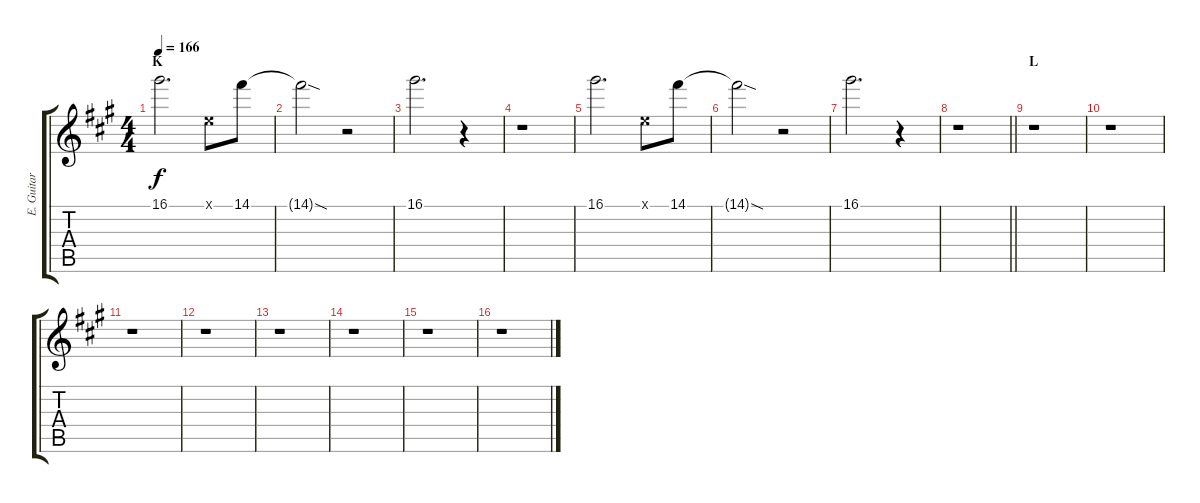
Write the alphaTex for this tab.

\track ("E. Guitar IV" "E. Guitar ") {instrument overdrivenguitar}
\staff {score tabs}
\tuning (E4 B3 G3 D3 A2 E2) {hide}
\ts (4 4)
\section ("" "K")
\tempo 166
\clef g2
\ks a
16.1.2{d dy f} 0.1{x}.8 14.1.8 |
14.1{sod t}.2 r.2 |
16.1.2{d} r.4 |
r.1 |
16.1.2{d} 0.1{x}.8 14.1.8 |
14.1{sod t}.2 r.2 |
16.1.2{d} r.4 |
\barLineRight lightlight
r.1 |
\section ("" "L")
r.1 |
r.1 |
r.1 |
r.1 |
r.1 |
r.1 |
r.1 |
r.1
